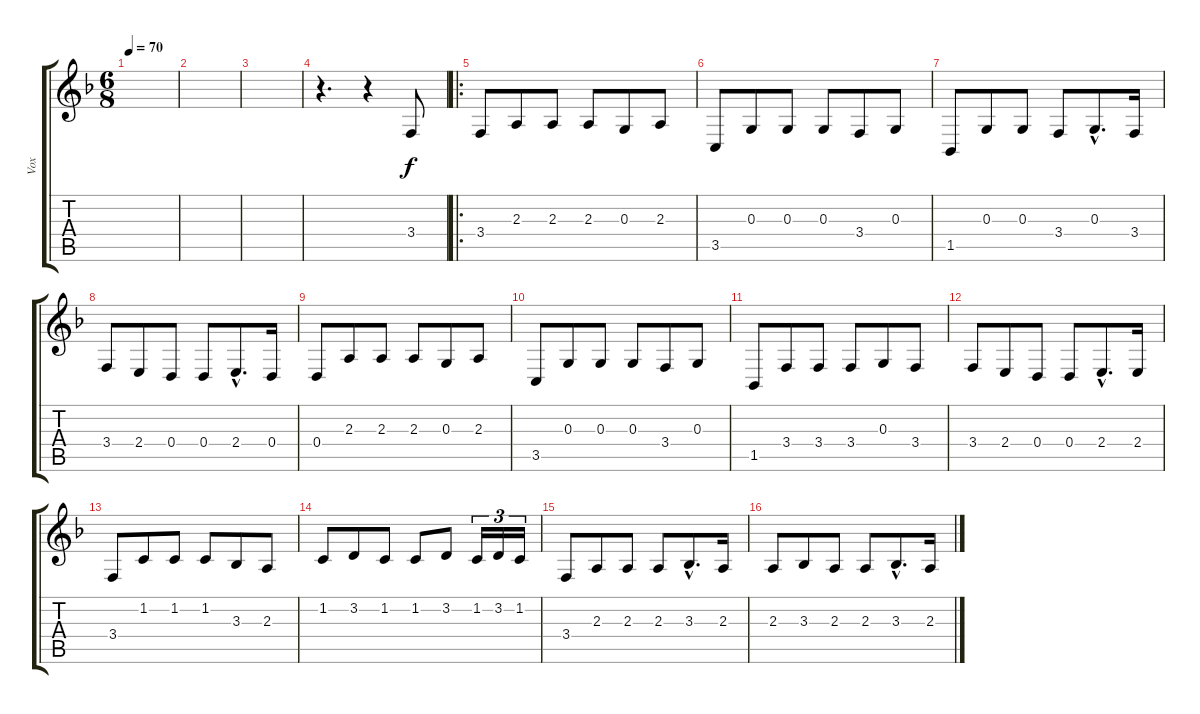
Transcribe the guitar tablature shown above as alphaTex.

\track ("Vox" "Vox") {instrument flute}
\staff {score tabs}
\tuning (E4 B3 G3 D3 A2 E2) {hide}
\ts (6 8)
\tempo 70
\clef g2
\ks f
|
|
|
r.4{d} r.4 3.4.8 |
\ro
3.4.8 2.3.8 2.3.8 2.3.8 0.3.8 2.3.8 |
3.5.8 0.3.8 0.3.8 0.3.8 3.4.8 0.3.8 |
1.5.8 0.3.8 0.3.8 3.4.8 0.3{hac}.8{d} 3.4.16 |
3.4.8 2.4.8 0.4.8 0.4.8 2.4{hac}.8{d} 0.4.16 |
0.4.8 2.3.8 2.3.8 2.3.8 0.3.8 2.3.8 |
3.5.8 0.3.8 0.3.8 0.3.8 3.4.8 0.3.8 |
1.5.8 3.4.8 3.4.8 3.4.8 0.3.8 3.4.8 |
3.4.8 2.4.8 0.4.8 0.4.8 2.4{hac}.8{d} 2.4.16 |
3.4.8 1.2.8 1.2.8 1.2.8 3.3.8 2.3.8 |
1.2.8 3.2.8 1.2.8 1.2.8 3.2.8 1.2.16{tu (3 2)} 3.2.16{tu (3 2)} 1.2.16{tu (3 2)} |
3.4.8 2.3.8 2.3.8 2.3.8 3.3{hac}.8{d} 2.3.16 |
2.3.8 3.3.8 2.3.8 2.3.8 3.3{hac}.8{d} 2.3.16
